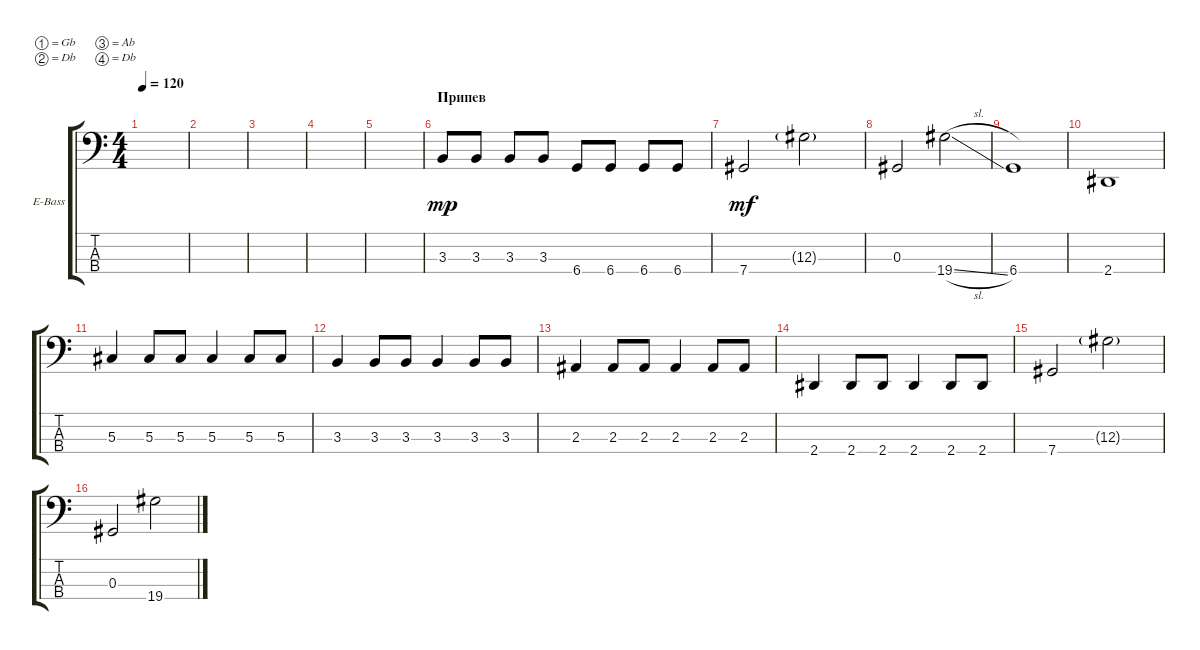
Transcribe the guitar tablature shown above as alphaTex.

\defaultSystemsLayout 4
\bracketExtendMode groupsimilarinstruments
\firstSystemTrackNameOrientation horizontal
\otherSystemsTrackNameOrientation horizontal
\track ("Electric Bass" "E-Bass") {instrument electricbassfinger}
\staff {score tabs}
\tuning (Gb2 Db2 Ab1 Db1)
\ts (4 4)
\tempo 120
\clef f4
\scale
0.333333
\ks c
|
\scale
0.333333 |
\scale
0.333333 |
\scale
0.333333 |
\scale
0.333333 |
\section ("" "Припев")
\scale
0.333333 3.3.8{dy mp} 3.3.8 3.3.8 3.3.8 6.4.8 6.4.8 6.4.8 6.4.8 |
\scale
0.333333 7.4.2{dy mf} 12.3{g}.2 |
\scale
0.333333 0.3.2 19.4{sl}.2 |
\scale
0.333333 6.4.1 |
\scale
0.333333 2.4.1 |
\scale
0.333333 5.3.4 5.3.8 5.3.8 5.3.4 5.3.8 5.3.8 |
\scale
0.333333 3.3.4 3.3.8 3.3.8 3.3.4 3.3.8 3.3.8 |
\scale
0.333333 2.3.4 2.3.8 2.3.8 2.3.4 2.3.8 2.3.8 |
\scale
0.333333 2.4.4 2.4.8 2.4.8 2.4.4 2.4.8 2.4.8 |
\scale
0.333333 7.4.2 12.3{g}.2 |
\scale
0.333333 0.3.2 19.4{sl}.2
